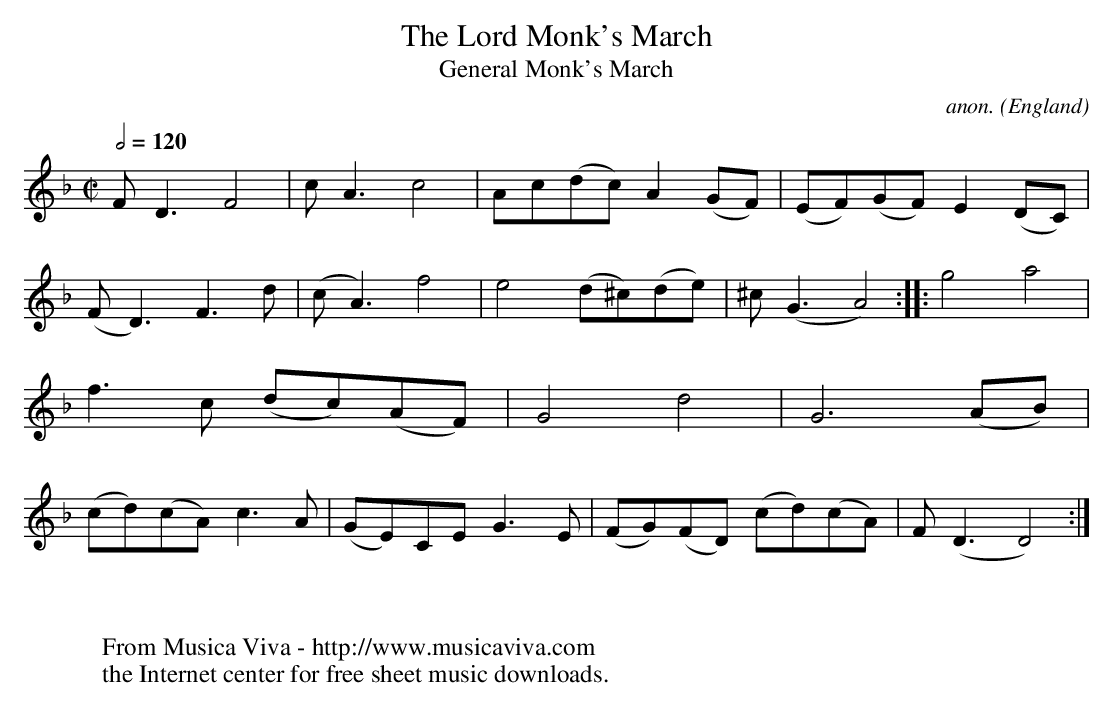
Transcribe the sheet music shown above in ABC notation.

X:1
T:The Lord Monk's March
T:General Monk's March
C:anon.
O:England
M:C|
L:1/8
Q:1/2=120
K:Dm
FD3 F4|cA3 c4|Ac(dc) A2(GF)|(EF)(GF) E2(DC)|(FD3) F3d|(cA3) f4|\
e4 (d^c)(de)|^c(G3 A4)::g4 a4|f3c (dc)(AF)|G4 d4|G6 (AB)|\
(cd)(cA) c3A|(GE)CE G3E|(FG)(FD) (cd)(cA)|F(D3 D4):|
W:
W:
W:  From Musica Viva - http://www.musicaviva.com
W:  the Internet center for free sheet music downloads.
